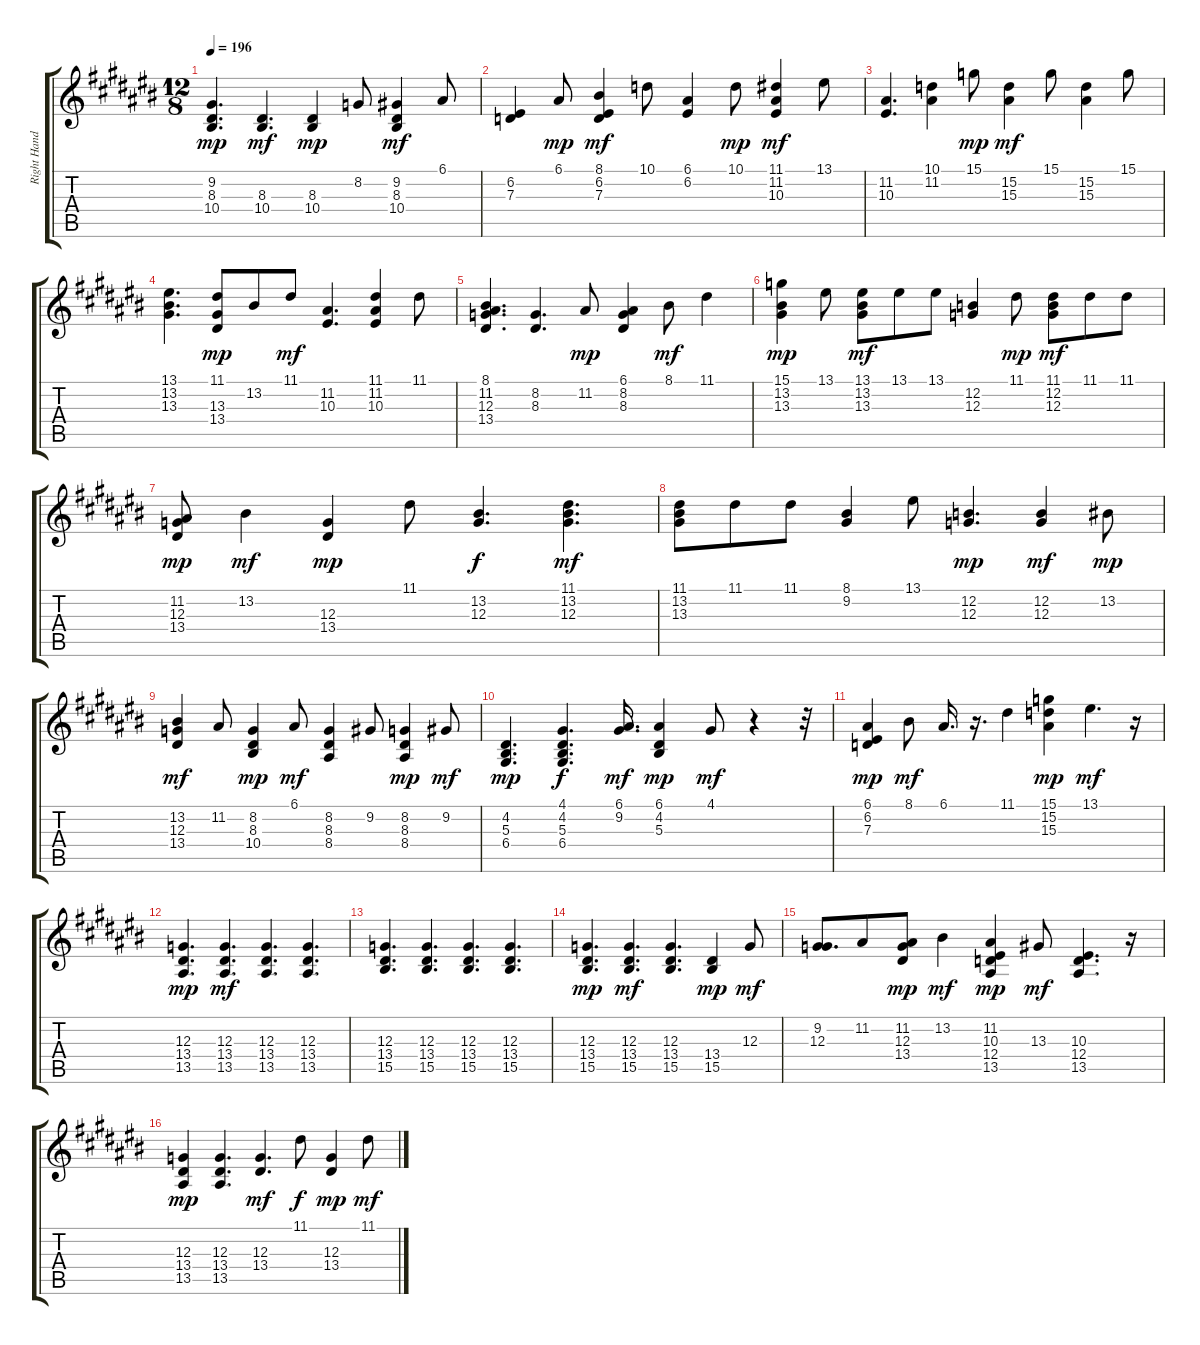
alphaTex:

\track ("Right Hand" "Right Hand") {instrument acousticgrandpiano}
\staff {score tabs}
\tuning (E4 B3 G3 D3 A2 E2) {hide}
\ts (12 8)
\tempo 196
\clef g2
\ks c#
(9.2 8.3 10.4).4{d dy mp} (8.3 10.4).4{d dy mf} (8.3 10.4).4{dy mp} 8.2.8 (9.2 8.3 10.4).4{dy mf} 6.1.8 |
(6.2 7.3).4 6.1.8{dy mp} (8.1 6.2 7.3).4{dy mf} 10.1.8 (6.1 6.2).4 10.1.8{dy mp} (11.1 11.2 10.3).4{dy mf} 13.1.8 |
(11.2 10.3).4{d} (10.1 11.2).4 15.1.8{dy mp} (15.2 15.3).4{dy mf} 15.1.8 (15.2 15.3).4 15.1.8 |
(13.1 13.2 13.3).4{d} (11.1 13.3 13.4).8{dy mp} 13.2.8 11.1.8{dy mf} (11.2 10.3).4{d} (11.1 11.2 10.3).4 11.1.8 |
(8.1 11.2 12.3 13.4).4{d} (8.2 8.3).4{d} 11.2.8{dy mp} (6.1 8.2 8.3).4 8.1.8{dy mf} 11.1.4 |
(15.1 13.2 13.3).4{dy mp} 13.1.8 (13.1 13.2 13.3).8{dy mf} 13.1.8 13.1.8 (12.2 12.3).4 11.1.8{dy mp} (11.1 12.2 12.3).8{dy mf} 11.1.8 11.1.8 |
(11.2 12.3 13.4).8{dy mp} 13.2.4{dy mf} (12.3 13.4).4{dy mp} 11.1.8 (13.2 12.3).4{d dy f} (11.1 13.2 12.3).4{d dy mf} |
(11.1 13.2 13.3).8 11.1.8 11.1.8 (8.1 9.2).4 13.1.8 (12.2 12.3).4{d dy mp} (12.2 12.3).4{dy mf} 13.2.8{dy mp} |
(13.2 12.3 13.4).4{dy mf} 11.2.8 (8.2 8.3 10.4).4{dy mp} 6.1.8{dy mf} (8.2 8.3 8.4).4 9.2.8 (8.2 8.3 8.4).4{dy mp} 9.2.8{dy mf} |
(4.2 5.3 6.4).4{d dy mp} (4.1 4.2 5.3 6.4).4{d dy f} (6.1 9.2).16{d dy mf} (6.1 4.2 5.3).4{dy mp} 4.1.8{dy mf} r.4 r.32 |
(6.1 6.2 7.3).4{dy mp} 8.1.8{dy mf} 6.1.16{d} r.16{d} 11.1.4 (15.1 15.2 15.3).4{dy mp} 13.1.4{d dy mf} r.16 |
(12.3 13.4 13.5).4{d dy mp} (12.3 13.4 13.5).4{d dy mf} (12.3 13.4 13.5).4{d} (12.3 13.4 13.5).4{d} |
(12.3 13.4 15.5).4{d} (12.3 13.4 15.5).4{d} (12.3 13.4 15.5).4{d} (12.3 13.4 15.5).4{d} |
(12.3 13.4 15.5).4{d dy mp} (12.3 13.4 15.5).4{d dy mf} (12.3 13.4 15.5).4{d} (13.4 15.5).4{dy mp} 12.3.8{dy mf} |
(9.2 12.3).8{d} 11.2.8 (11.2 12.3 13.4).8{dy mp} 13.2.4{dy mf} (11.2 10.3 12.4 13.5).4{dy mp} 13.3.8{dy mf} (10.3 12.4 13.5).4{d} r.16 |
(12.3 13.4 13.5).4{dy mp} (12.3 13.4 13.5).4{d} (12.3 13.4).4{d dy mf} 11.1.8{dy f} (12.3 13.4).4{dy mp} 11.1.8{dy mf}
